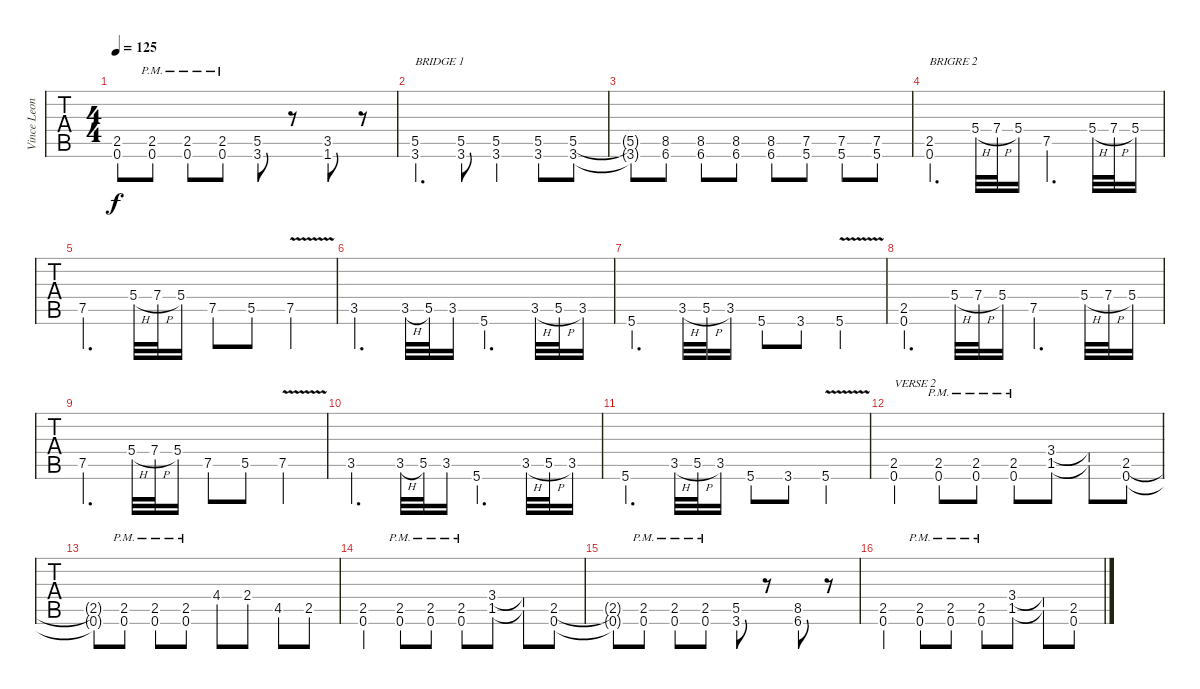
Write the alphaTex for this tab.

\track ("Vince Leonardo" "Vince Leon") {instrument distortionguitar}
\staff {tabs}
\tuning (E4 B3 G3 D3 A2 E2) {hide}
\ts (4 4)
\tempo 125
\clef g2
\ks c
(2.5{t} 0.6{t}).8{dy f} (2.5{pm} 0.6{pm}).8 (2.5{pm} 0.6{pm}).8 (2.5{pm} 0.6{pm}).8 (5.5 3.6).8 r.8 (3.5 1.6).8 r.8 |
(5.5 3.6).4{d txt "BRIDGE 1"} (5.5 3.6).8 (5.5 3.6).4 (5.5 3.6).8 (5.5 3.6).8 |
(5.5{t} 3.6{t}).8 (8.5 6.6).8 (8.5 6.6).8 (8.5 6.6).8 (8.5 6.6).8 (7.5 5.6).8 (7.5 5.6).8 (7.5 5.6).8 |
(2.5 0.6).4{d txt "BRIGRE 2"} 5.4{h}.32 7.4{h}.32 5.4.16 7.5.4{d} 5.4{h}.32 7.4{h}.32 5.4.16 |
7.5.4{d} 5.4{h}.32 7.4{h}.32 5.4.16 7.5.8 5.5.8 7.5{v}.4 |
3.5.4{d} 3.5{h}.32 5.5.32 3.5.16 5.6.4{d} 3.5{h}.32 5.5{h}.32 3.5.16 |
5.6.4{d} 3.5{h}.32 5.5{h}.32 3.5.16 5.6.8 3.6.8 5.6{v}.4 |
(2.5 0.6).4{d} 5.4{h}.32 7.4{h}.32 5.4.16 7.5.4{d} 5.4{h}.32 7.4{h}.32 5.4.16 |
7.5.4{d} 5.4{h}.32 7.4{h}.32 5.4.16 7.5.8 5.5.8 7.5{v}.4 |
3.5.4{d} 3.5{h}.32 5.5.32 3.5.16 5.6.4{d} 3.5{h}.32 5.5{h}.32 3.5.16 |
5.6.4{d} 3.5{h}.32 5.5{h}.32 3.5.16 5.6.8 3.6.8 5.6{v}.4 |
(2.5 0.6).4{txt "VERSE 2"} (2.5{pm} 0.6{pm}).8 (2.5{pm} 0.6{pm}).8 (2.5{pm} 0.6{pm}).8 (3.4 1.5).8 (3.4{t} 1.5{t}).8 (2.5 0.6).8 |
(2.5{t} 0.6{t}).8 (2.5{pm} 0.6{pm}).8 (2.5{pm} 0.6{pm}).8 (2.5{pm} 0.6{pm}).8 4.4.8 2.4.8 4.5.8 2.5.8 |
(2.5 0.6).4 (2.5{pm} 0.6{pm}).8 (2.5{pm} 0.6{pm}).8 (2.5{pm} 0.6{pm}).8 (3.4 1.5).8 (3.4{t} 1.5{t}).8 (2.5 0.6).8 |
(2.5{t} 0.6{t}).8 (2.5{pm} 0.6{pm}).8 (2.5{pm} 0.6{pm}).8 (2.5{pm} 0.6{pm}).8 (5.5 3.6).8 r.8 (8.5 6.6).8 r.8 |
(2.5 0.6).4 (2.5{pm} 0.6{pm}).8 (2.5{pm} 0.6{pm}).8 (2.5{pm} 0.6{pm}).8 (3.4 1.5).8 (3.4{t} 1.5{t}).8 (2.5 0.6).8
